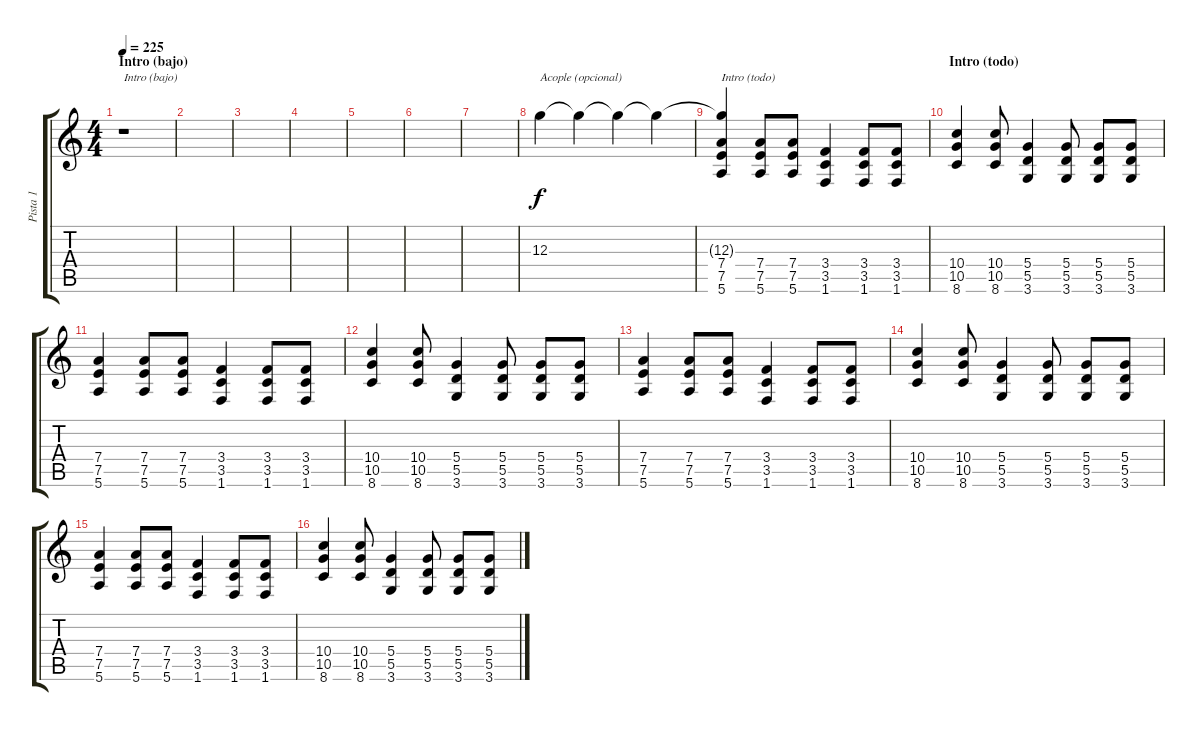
\track ("Pista 1" "Pista 1") {instrument distortionguitar}
\staff {score tabs}
\tuning (E4 B3 G3 D3 A2 E2) {hide}
\ts (4 4)
\section ("" "Intro (bajo)")
\tempo 225
\clef g2
\ks c
r.1{txt "Intro (bajo)" dy f instrument distortionguitar} |
|
|
|
|
|
|
12.3.4{txt "Acople (opcional)" instrument guitarharmonics} 12.3{t}.4 12.3{t}.4 12.3{t}.4 |
(12.3{t} 7.4 7.5 5.6).4{txt "Intro (todo)" instrument distortionguitar} (7.4 7.5 5.6).8 (7.4 7.5 5.6).8 (3.4 3.5 1.6).4 (3.4 3.5 1.6).8 (3.4 3.5 1.6).8 |
\section ("" "Intro (todo)")
(10.4 10.5 8.6).4 (10.4 10.5 8.6).8 (5.4 5.5 3.6).4 (5.4 5.5 3.6).8 (5.4 5.5 3.6).8 (5.4 5.5 3.6).8 |
(7.4 7.5 5.6).4 (7.4 7.5 5.6).8 (7.4 7.5 5.6).8 (3.4 3.5 1.6).4 (3.4 3.5 1.6).8 (3.4 3.5 1.6).8 |
(10.4 10.5 8.6).4 (10.4 10.5 8.6).8 (5.4 5.5 3.6).4 (5.4 5.5 3.6).8 (5.4 5.5 3.6).8 (5.4 5.5 3.6).8 |
(7.4 7.5 5.6).4 (7.4 7.5 5.6).8 (7.4 7.5 5.6).8 (3.4 3.5 1.6).4 (3.4 3.5 1.6).8 (3.4 3.5 1.6).8 |
(10.4 10.5 8.6).4 (10.4 10.5 8.6).8 (5.4 5.5 3.6).4 (5.4 5.5 3.6).8 (5.4 5.5 3.6).8 (5.4 5.5 3.6).8 |
(7.4 7.5 5.6).4 (7.4 7.5 5.6).8 (7.4 7.5 5.6).8 (3.4 3.5 1.6).4 (3.4 3.5 1.6).8 (3.4 3.5 1.6).8 |
(10.4 10.5 8.6).4 (10.4 10.5 8.6).8 (5.4 5.5 3.6).4 (5.4 5.5 3.6).8 (5.4 5.5 3.6).8 (5.4 5.5 3.6).8
